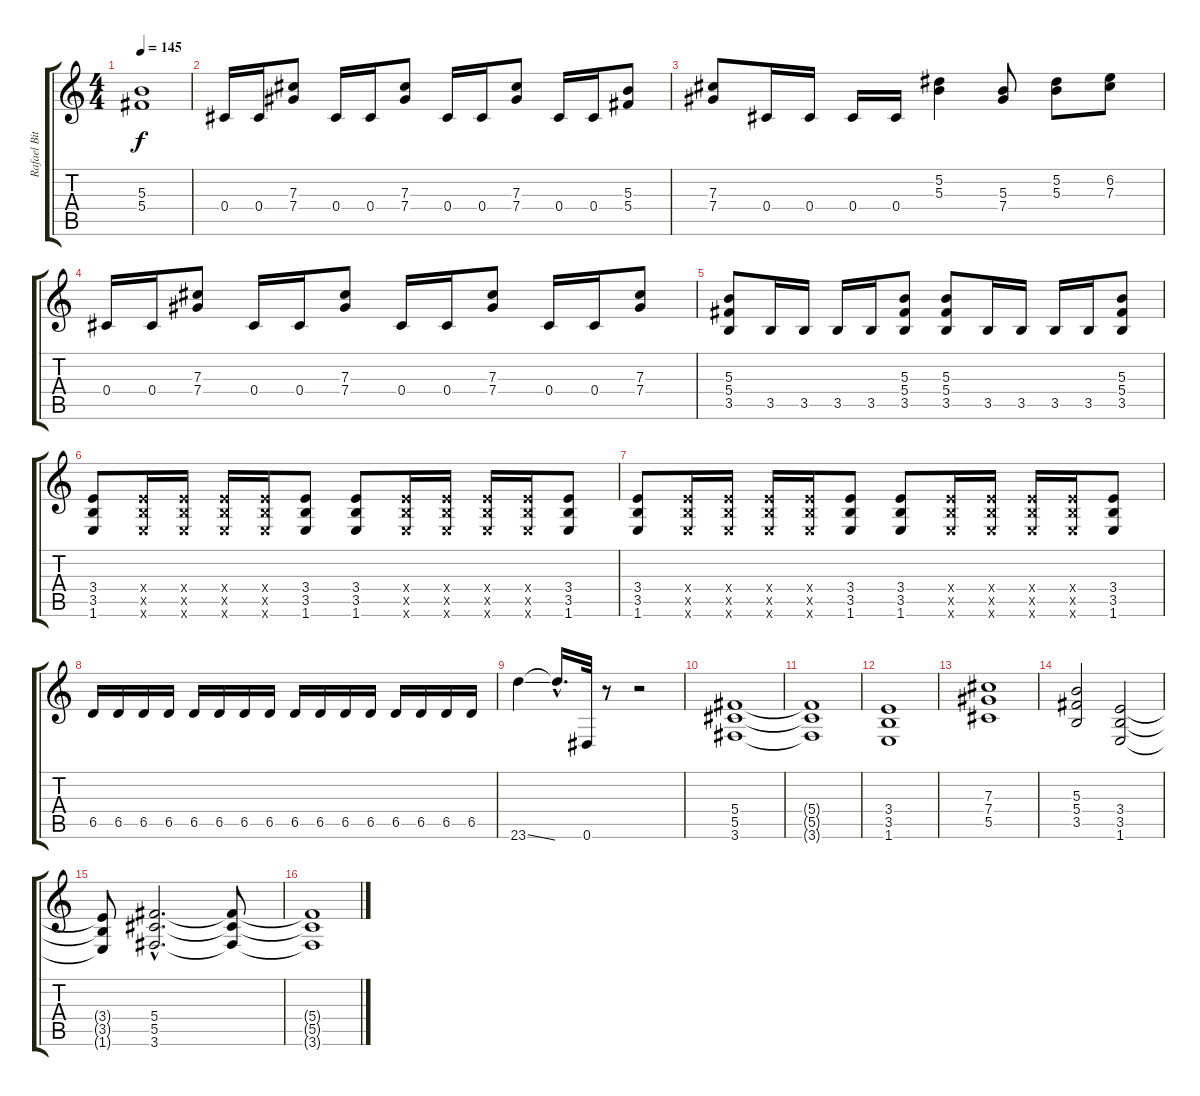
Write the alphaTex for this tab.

\track ("Rafael Bittencourt" "Rafael Bit") {instrument distortionguitar}
\staff {score tabs}
\tuning (Eb4 Bb3 Gb3 Db3 Ab2 Eb2) {hide}
\ts (4 4)
\tempo 145
\clef g2
\ks c
(5.3 5.4).1{dy f} |
0.4.16 0.4.16 (7.3 7.4).8 0.4.16 0.4.16 (7.3 7.4).8 0.4.16 0.4.16 (7.3 7.4).8 0.4.16 0.4.16 (5.3 5.4).8 |
(7.3 7.4).8 0.4.16 0.4.16 0.4.16 0.4.16 (5.2 5.3).4 (5.3 7.4).8 (5.2 5.3).8 (6.2 7.3).8 |
0.4.16 0.4.16 (7.3 7.4).8 0.4.16 0.4.16 (7.3 7.4).8 0.4.16 0.4.16 (7.3 7.4).8 0.4.16 0.4.16 (7.3 7.4).8 |
(5.3 5.4 3.5).8 3.5.16 3.5.16 3.5.16 3.5.16 (5.3 5.4 3.5).8 (5.3 5.4 3.5).8 3.5.16 3.5.16 3.5.16 3.5.16 (5.3 5.4 3.5).8 |
(3.4 3.5 1.6).8 (3.4{x} 3.5{x} 1.6{x}).16 (3.4{x} 3.5{x} 1.6{x}).16 (3.4{x} 3.5{x} 1.6{x}).16 (3.4{x} 3.5{x} 1.6{x}).16 (3.4 3.5 1.6).8 (3.4 3.5 1.6).8 (3.4{x} 3.5{x} 1.6{x}).16 (3.4{x} 3.5{x} 1.6{x}).16 (3.4{x} 3.5{x} 1.6{x}).16 (3.4{x} 3.5{x} 1.6{x}).16 (3.4 3.5 1.6).8 |
(3.4 3.5 1.6).8 (3.4{x} 3.5{x} 1.6{x}).16 (3.4{x} 3.5{x} 1.6{x}).16 (3.4{x} 3.5{x} 1.6{x}).16 (3.4{x} 3.5{x} 1.6{x}).16 (3.4 3.5 1.6).8 (3.4 3.5 1.6).8 (3.4{x} 3.5{x} 1.6{x}).16 (3.4{x} 3.5{x} 1.6{x}).16 (3.4{x} 3.5{x} 1.6{x}).16 (3.4{x} 3.5{x} 1.6{x}).16 (3.4 3.5 1.6).8 |
6.5.16 6.5.16 6.5.16 6.5.16 6.5.16 6.5.16 6.5.16 6.5.16 6.5.16 6.5.16 6.5.16 6.5.16 6.5.16 6.5.16 6.5.16 6.5.16 |
23.6{ss}.4 23.6{hac t}.16{d} 0.6.32 r.8 r.2 |
(5.4 5.5 3.6).1{volume 11} |
(5.4{t} 5.5{t} 3.6{t}).1 |
(3.4 3.5 1.6).1 |
(7.3 7.4 5.5).1 |
(5.3 5.4 3.5).2 (3.4 3.5 1.6).2 |
(3.4{t} 3.5{t} 1.6{t}).8 (5.4{hac} 5.5{hac} 3.6{hac}).2{d} (5.4{t} 5.5{t} 3.6{t}).8 |
(5.4{t} 5.5{t} 3.6{t}).1
